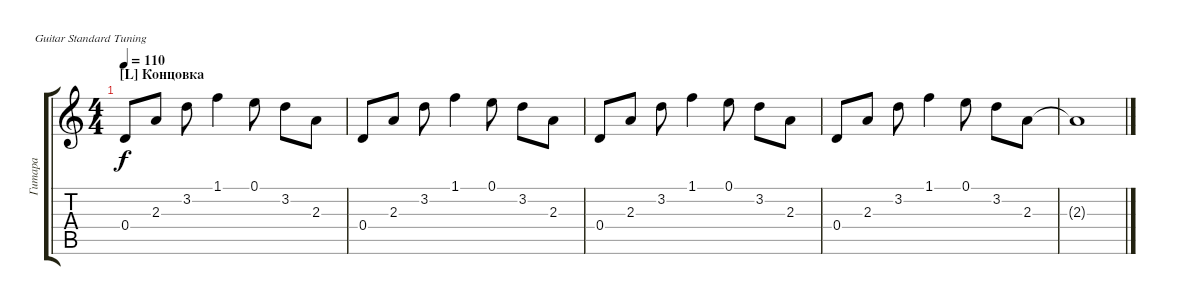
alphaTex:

\bracketExtendMode groupsimilarinstruments
\multiTrackTrackNamePolicy hidden
\firstSystemTrackNameMode fullname
\otherSystemsTrackNameMode fullname
\otherSystemsTrackNameOrientation horizontal
\defaultBarNumberDisplay FirstOfSystem
\track ("Гитара" "S-Gt") {multiBarRest instrument acousticguitarsteel}
\staff {score tabs}
\tuning (E4 B3 G3 D3 A2 E2)
\ts (4 4)
\section ("L" "Концовка")
\tempo 110
\clef g2
\ks c
0.4.8{dy f} 2.3.8 3.2.8 1.1.4 0.1.8 3.2.8 2.3.8 |
0.4.8 2.3.8 3.2.8 1.1.4 0.1.8 3.2.8 2.3.8 |
0.4.8 2.3.8 3.2.8 1.1.4 0.1.8 3.2.8 2.3.8 |
0.4.8 2.3.8 3.2.8 1.1.4 0.1.8 3.2.8 2.3.8 |
2.3{t}.1
